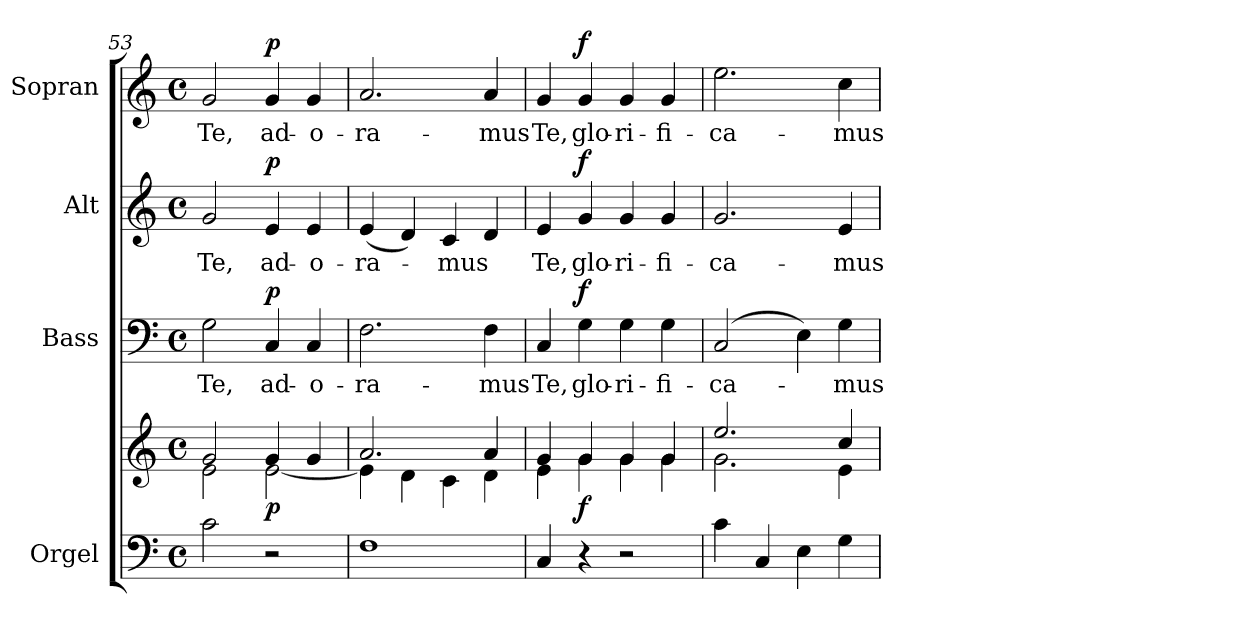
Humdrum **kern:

**kern	**kern	**dynam	**kern	**text	**dynam	**kern	**text	**dynam	**kern	**text	**dynam
*part4	*part4	*part4	*part3	*part3	*part3	*part2	*part2	*part2	*part1	*part1	*part1
*staff5	*staff4	*staff4/5	*staff3	*staff3	*staff3	*staff2	*staff2	*staff2	*staff1	*staff1	*staff1
*I"Orgel	*	*	*I"Bass	*	*	*I"Alt	*	*	*I"Sopran	*	*
*I'Org.	*	*	*I'B.	*	*	*I'A.	*	*	*I'S.	*	*
*clefF4	*clefG2	*	*clefF4	*	*	*clefG2	*	*	*clefG2	*	*
*k[]	*k[]	*	*k[]	*	*	*k[]	*	*	*k[]	*	*
*C:	*C:	*	*C:	*	*	*C:	*	*	*C:	*	*
*M4/4	*M4/4	*	*M4/4	*	*	*M4/4	*	*	*M4/4	*	*
*met(c)	*met(c)	*	*met(c)	*	*	*met(c)	*	*	*met(c)	*	*
=53	=53	=53	=53	=53	=53	=53	=53	=53	=53	=53	=53
*	*^	*	*	*	*	*	*	*	*	*	*
!	!	!	!	!	!LO:LY:b	!	!	!LO:LY:b	!	!	!LO:LY:b	!
2c\	2g/	2e\	.	2G\	Te,	.	2g/	Te,	.	2g/	Te,	.
!	!	!	!LO:DY:b	!	!LO:LY:b	!LO:DY:a	!	!LO:LY:b	!LO:DY:a	!	!LO:LY:b	!LO:DY:a
2r	4g/	[<2e\	p	4C/	ad-	p	4e/	ad-	p	4g/	ad-	p
!	!	!	!	!	!LO:LY:b	!	!	!LO:LY:b	!	!	!LO:LY:b	!
.	4g/	.	.	4C/	-o-	.	4e/	-o-	.	4g/	-o-	.
=54	=54	=54	=54	=54	=54	=54	=54	=54	=54	=54	=54	=54
!	!	!	!	!	!LO:LY:b	!	!	!LO:LY:b	!	!	!LO:LY:b	!
1F	2.a/	4e\]	.	2.F\	-ra-	.	(<4e/	-ra-	.	2.a/	-ra-	.
.	.	4d\	.	.	.	.	4d/)	.	.	.	.	.
!	!	!	!	!	!	!	!	!LO:LY:b	!	!	!	!
.	.	4c\	.	.	.	.	4c/	-mus	.	.	.	.
!	!	!	!	!	!LO:LY:b	!	!	!	!	!	!LO:LY:b	!
.	4a/	4d\	.	4F\	-mus	.	4d/	.	.	4a/	-mus	.
!!LO:PB:g=z
=55	=55	=55	=55	=55	=55	=55	=55	=55	=55	=55	=55	=55
!	!	!	!	!	!LO:LY:b	!	!	!LO:LY:b	!	!	!LO:LY:b	!
4C/	4g/	4e\	.	4C/	Te,	.	4e/	Te,	.	4g/	Te,	.
!	!	!	!LO:DY:b	!	!LO:LY:b	!LO:DY:a	!	!LO:LY:b	!LO:DY:a	!	!LO:LY:b	!LO:DY:a
4r	4g/	4g\	f	4G\	glo-	f	4g/	glo-	f	4g/	glo-	f
!	!	!	!	!	!LO:LY:b	!	!	!LO:LY:b	!	!	!LO:LY:b	!
2r	4g/	4g\	.	4G\	-ri-	.	4g/	-ri-	.	4g/	-ri-	.
!	!	!	!	!	!LO:LY:b	!	!	!LO:LY:b	!	!	!LO:LY:b	!
.	4g/	4g\	.	4G\	-fi-	.	4g/	-fi-	.	4g/	-fi-	.
=56	=56	=56	=56	=56	=56	=56	=56	=56	=56	=56	=56	=56
!	!	!	!	!	!LO:LY:b	!	!	!LO:LY:b	!	!	!LO:LY:b	!
4c\	2.ee/	2.g\	.	(2C/	-ca-	.	2.g/	-ca-	.	2.ee\	-ca-	.
4C/	.	.	.	.	.	.	.	.	.	.	.	.
4E\	.	.	.	4E\)	.	.	.	.	.	.	.	.
!	!	!	!	!	!LO:LY:b	!	!	!LO:LY:b	!	!	!LO:LY:b	!
4G\	4cc/	4e\	.	4G\	-mus	.	4e/	-mus	.	4cc\	-mus	.
*	*v	*v	*	*	*	*	*	*	*	*	*	*
=	=	=	=	=	=	=	=	=	=	=	=
*-	*-	*-	*-	*-	*-	*-	*-	*-	*-	*-	*-
